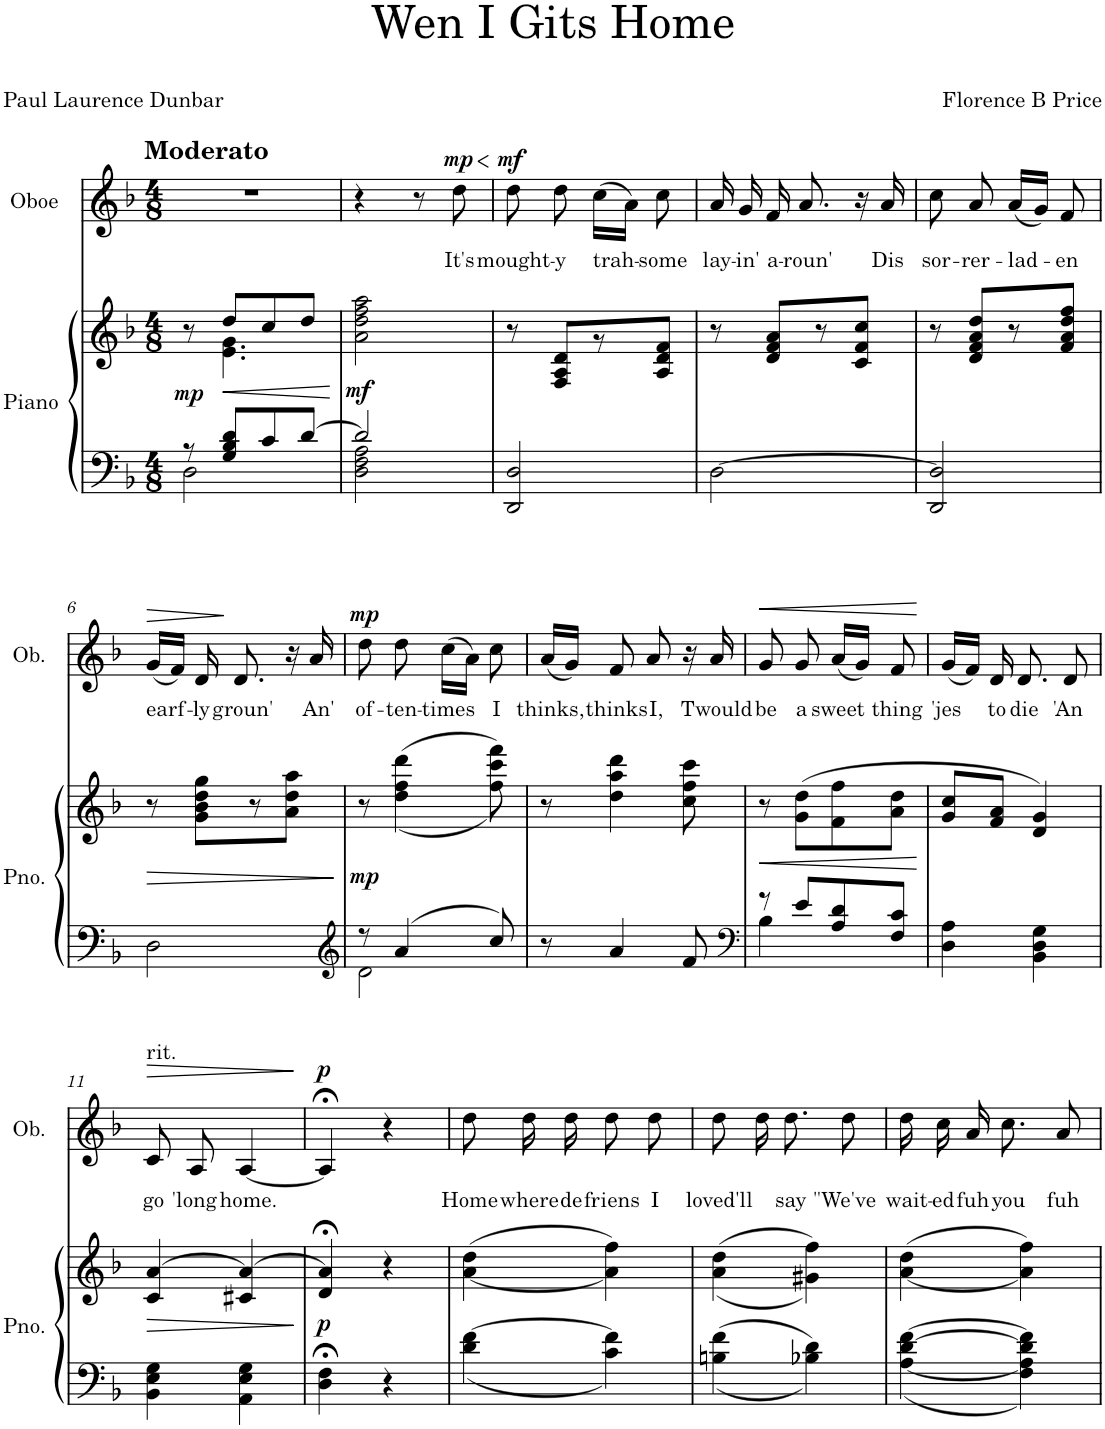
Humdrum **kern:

**kern	**kern	**dynam	**kern	**text	**dynam
*part2	*part2	*part2	*part1	*part1	*part1
*staff3	*staff2	*staff2/3	*staff1	*staff1	*staff1
*I"Piano	*	*	*I"Oboe	*	*
*I'Pno.	*	*	*I'Ob.	*	*
*clefF4	*clefG2	*	*clefG2	*	*
*k[b-]	*k[b-]	*	*k[b-]	*	*
*M4/8	*M4/8	*	*M4/8	*	*
=1	=1	=1	=1	=1	=1
*^	*^	*	*	*	*
!	!	!	!	!	!LO:TX:a:B:t=Moderato	!	!
!	!	!	!	!LO:DY:b	!	!	!
8r	2D\	8r	8ryy	mp	2r	.	.
!	!	!	!	!LO:HP:b	!	!	!
8G/ 8B-/ 8d/L	.	8dd/L	4.e\ 4.g\	<	.	.	.
8c/	.	8cc/	.	.	.	.	.
[8d/J	.	8dd/J	.	.	.	.	.
*v	*v	*	*	*	*	*	*
*	*v	*v	*	*	*	*
.	.	[	.	.	.
=2	=2	=2	=2	=2	=2
*^	*	*	*	*	*
!	!	!	!LO:DY:b	!	!	!
2d/]	2D\ 2F\ 2A\	2a\ 2dd\ 2ff\ 2aa\	mf	4r	.	.
.	.	.	.	8r	.	.
!	!	!	!	!	!LO:LY:b	!LO:HP:b
!	!	!	!	!	!	!LO:DY:n=1:a
.	.	.	.	8dd\	It's	< mp
*v	*v	*	*	*	*	*
=3	=3	=3	=3	=3	=3
!	!	!	!	!LO:LY:b	!LO:DY:a
2DD/ 2D/	8r	.	8dd\	mought-	mf
!	!	!	!	!LO:LY:b	!
.	8F/ 8A/ 8d/L	.	8dd\	-y	[
!	!	!	!	!LO:LY:b	!
.	8r	.	(16cc\LL	trah-	.
.	.	.	16a\JJ)	.	.
!	!	!	!	!LO:LY:b	!
.	8A/ 8d/ 8f/J	.	8cc\	-some	.
=4	=4	=4	=4	=4	=4
!	!	!	!	!LO:LY:b	!
[2D\	8r	.	16a/	lay-	.
!	!	!	!	!LO:LY:b	!
.	.	.	16g/	-in'	.
!	!	!	!	!LO:LY:b	!
.	8d/ 8f/ 8a/L	.	16f/	a-	.
!	!	!	!	!LO:LY:b	!
.	.	.	8.a/	-roun'	.
.	8r	.	.	.	.
.	8c/ 8f/ 8cc/J	.	16r	.	.
!	!	!	!	!LO:LY:b	!
.	.	.	16a/	Dis	.
=5	=5	=5	=5	=5	=5
!	!	!	!	!LO:LY:b	!
2DD/ 2D/]	8r	.	8cc\	sor-	.
!	!	!	!	!LO:LY:b	!
.	8d/ 8f/ 8a/ 8dd/L	.	8a/	-rer-	.
!	!	!	!	!LO:LY:b	!
.	8r	.	(16a/LL	-lad-	.
.	.	.	16g/JJ)	.	.
!	!	!	!	!LO:LY:b	!
.	8f/ 8a/ 8dd/ 8ff/J	.	8f/	-en	.
!!LO:LB:g=z
=6	=6	=6	=6	=6	=6
!	!	!LO:HP:b	!	!LO:LY:b	!LO:HP:b
2D\	8r	>	(16g/LL	earf-	>
.	.	.	16f/JJ)	.	.
!	!	!	!	!LO:LY:b	!
.	8g\ 8b-\ 8dd\ 8gg\L	.	16d/	-ly	.
!	!	!	!	!LO:LY:b	!
.	.	.	8.d/	groun'	]
.	8r	.	.	.	.
.	8a\ 8dd\ 8aa\J	.	16r	.	.
!	!	!	!	!LO:LY:b	!
.	.	.	16a/	An'	.
.	.	]	.	.	.
=7	=7	=7	=7	=7	=7
*clefG2	*	*	*	*	*
*^	*	*	*	*	*
!	!	!	!LO:DY:b	!	!LO:LY:b	!LO:DY:a
8r	2d\	8r	mp	8dd\	of-	mp
!	!	!	!	!	!LO:LY:b	!
4a/	.	(<(4dd\ 4ff\ 4ddd\	.	8dd\	-ten-	.
!	!	!	!	!	!LO:LY:b	!
.	.	.	.	(16cc\LL	-times	.
.	.	.	.	16a\JJ)	.	.
!	!	!	!	!	!LO:LY:b	!
8cc/	.	8ff\ 8ccc\ 8fff\))	.	8cc\	I	.
*v	*v	*	*	*	*	*
=8	=8	=8	=8	=8	=8
!	!	!	!	!LO:LY:b	!
8r	8r	.	(16a/LL	thinks,	.
.	.	.	16g/JJ)	.	.
!	!	!	!	!LO:LY:b	!
4a/	4dd\ 4aa\ 4ddd\	.	8f/	thinks	.
!	!	!	!	!LO:LY:b	!
.	.	.	8a/	I,	.
8f/	8cc\ 8ff\ 8ccc\	.	16r	.	.
!	!	!	!	!LO:LY:b	!
.	.	.	16a/	Twould	.
=9	=9	=9	=9	=9	=9
*clefF4	*	*	*	*	*
*^	*	*	*	*	*
!	!	!	!LO:HP:b	!	!LO:LY:b	!LO:HP:b
8r	4B-\	8r	<	8g/	be	<
!	!	!	!	!	!LO:LY:b	!
8e/L	.	(8g\ 8dd\L	.	8g/	a	.
!	!	!	!	!	!LO:LY:b	!
8A/ 8d/	4ryy	8f\ 8ff\	.	(16a/LL	sweet	.
.	.	.	.	16g/JJ)	.	.
!	!	!	!	!	!LO:LY:b	!
8F/ 8c/J	.	8a\ 8dd\J	.	8f/	thing	.
*v	*v	*	*	*	*	*
.	.	[	.	.	[
=10	=10	=10	=10	=10	=10
!	!	!	!	!LO:LY:b	!
4D\ 4A\	8g/ 8cc/L	.	(16g/LL	'jes	.
.	.	.	16f/JJ)	.	.
!	!	!	!	!LO:LY:b	!
.	8f/ 8a/J	.	16d/	to	.
!	!	!	!	!LO:LY:b	!
.	.	.	8.d/	die	.
4BB-\ 4D\ 4G\	4d/ 4g/)	.	.	.	.
!	!	!	!	!LO:LY:b	!
.	.	.	8d/	'An	.
!!LO:LB:g=z
=11	=11	=11	=11	=11	=11
!	!	!	!LO:TX:a:t=rit.	!	!
!	!	!LO:HP:b	!	!LO:LY:b	!LO:HP:b
4BB-\ 4E\ 4G\	4c/ [4a/	>	8c/	go	>
!	!	!	!	!LO:LY:b	!
.	.	.	8A/	'long	.
!	!	!	!	!LO:LY:b	!
4AA\ 4E\ 4G\	4c#X/ 4a/_	.	[4A/	home.	.
.	.	]	.	.	]
=12	=12	=12	=12	=12	=12
!	!	!LO:DY:b	!	!	!LO:DY:a
4D\;< 4F\;<	4d/;< 4a/];<	p	4A;</]	.	p
4r	4r	.	4r	.	.
=13	=13	=13	=13	=13	=13
!	!	!	!	!LO:LY:b	!
4d\ [4f\	([4a\ 4dd\	.	8dd\	Home	.
!	!	!	!	!LO:LY:b	!
.	.	.	16dd\	where	.
!	!	!	!	!LO:LY:b	!
.	.	.	16dd\	de	.
!	!	!	!	!LO:LY:b	!
4c\ 4f\]	4a\] 4ff\)	.	8dd\	friens	.
!	!	!	!	!LO:LY:b	!
.	.	.	8dd\	I	.
=14	=14	=14	=14	=14	=14
!	!	!	!	!LO:LY:b	!
4Bn\ 4f\	(<(4a\ 4dd\	.	8dd\	loved'll	.
.	.	.	16dd\	.	.
!	!	!	!	!LO:LY:b	!
.	.	.	8.dd\	say	.
4B-X\ 4d\	4g#X\ 4ff\))	.	.	.	.
!	!	!	!	!LO:LY:b	!
.	.	.	8dd\	"We've	.
=15	=15	=15	=15	=15	=15
!	!	!	!	!LO:LY:b	!
[4A\ [4d\ [4f\	([4a\ 4dd\	.	16dd\	wait-	.
!	!	!	!	!LO:LY:b	!
.	.	.	16cc\	-ed	.
!	!	!	!	!LO:LY:b	!
.	.	.	16a/	fuh	.
!	!	!	!	!LO:LY:b	!
.	.	.	8.cc\	you	.
4F\ 4A\] 4d\] 4f\]	4a\] 4ff\)	.	.	.	.
!	!	!	!	!LO:LY:b	!
.	.	.	8a/	fuh	.
=	=	=	=	=	=
*-	*-	*-	*-	*-	*-
